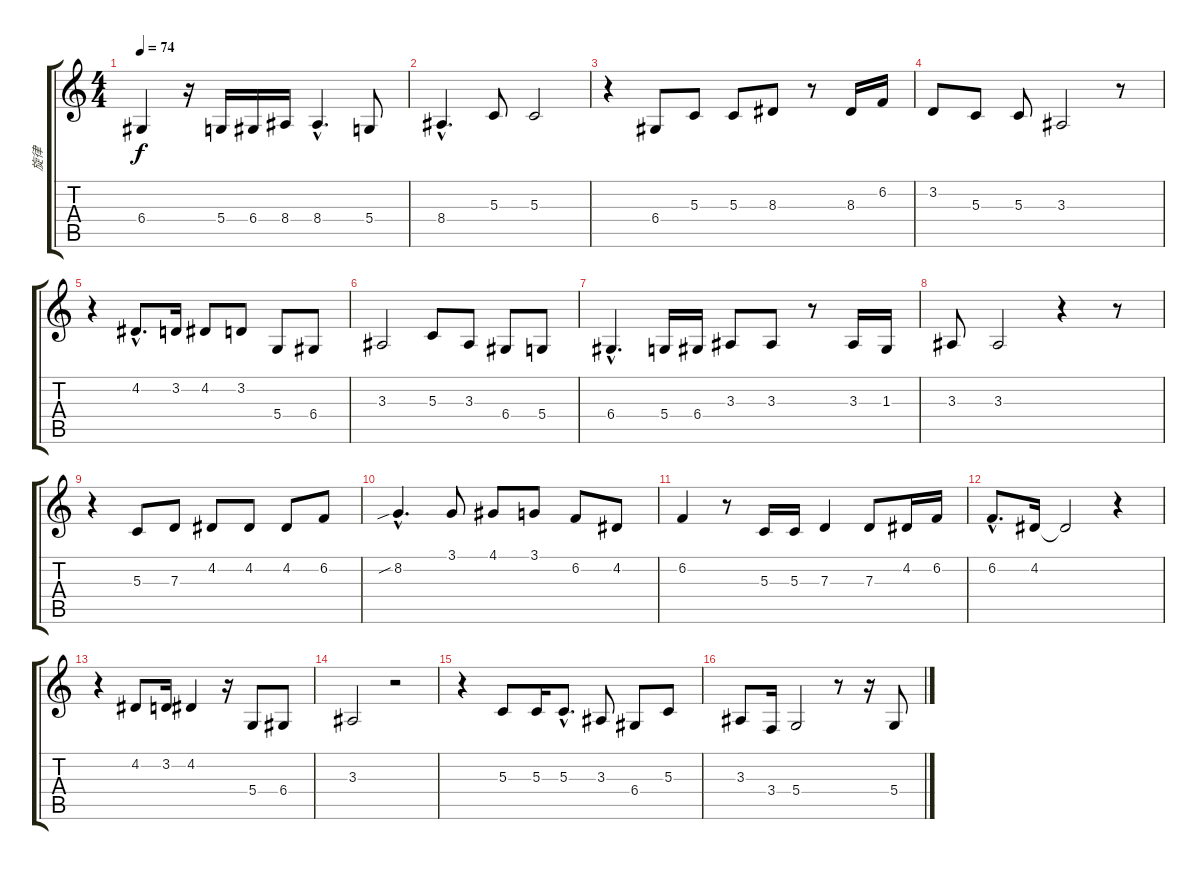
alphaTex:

\track ("旋律" "旋律") {instrument acousticgrandpiano}
\staff {score tabs}
\tuning (E4 B3 G3 D3 A2 E2) {hide}
\ts (4 4)
\tempo 74
\clef g2
\ks c
6.4.4{dy f} r.16 5.4.16 6.4.16 8.4.16 8.4{hac}.4{d} 5.4.8 |
8.4{hac}.4{d} 5.3.8 5.3.2 |
r.4 6.4.8 5.3.8 5.3.8 8.3.8 r.8 8.3.16 6.2.16 |
3.2.8 5.3.8 5.3.8 3.3.2 r.8 |
r.4 4.2{hac}.8{d} 3.2.16 4.2.8 3.2.8 5.4.8 6.4.8 |
3.3.2 5.3.8 3.3.8 6.4.8 5.4.8 |
6.4{hac}.4{d} 5.4.16 6.4.16 3.3.8 3.3.8 r.8 3.3.16 1.3.16 |
3.3.8 3.3.2 r.4 r.8 |
r.4 5.3.8 7.3.8 4.2.8 4.2.8 4.2.8 6.2.8 |
8.2{sib hac}.4{d} 3.1.8 4.1.8 3.1.8 6.2.8 4.2.8 |
6.2.4 r.8 5.3.16 5.3.16 7.3.4 7.3.8 4.2.16 6.2.16 |
6.2{hac}.8{d} 4.2.16 4.2{t}.2 r.4 |
r.4 4.2.8 3.2.16 4.2.4 r.16 5.4.8 6.4.8 |
3.3.2 r.2 |
r.4 5.3.8 5.3.16 5.3{hac}.8{d} 3.3.8 6.4.8 5.3.8 |
3.3.8 3.4.16 5.4.2 r.8 r.16 5.4{sl}.8
